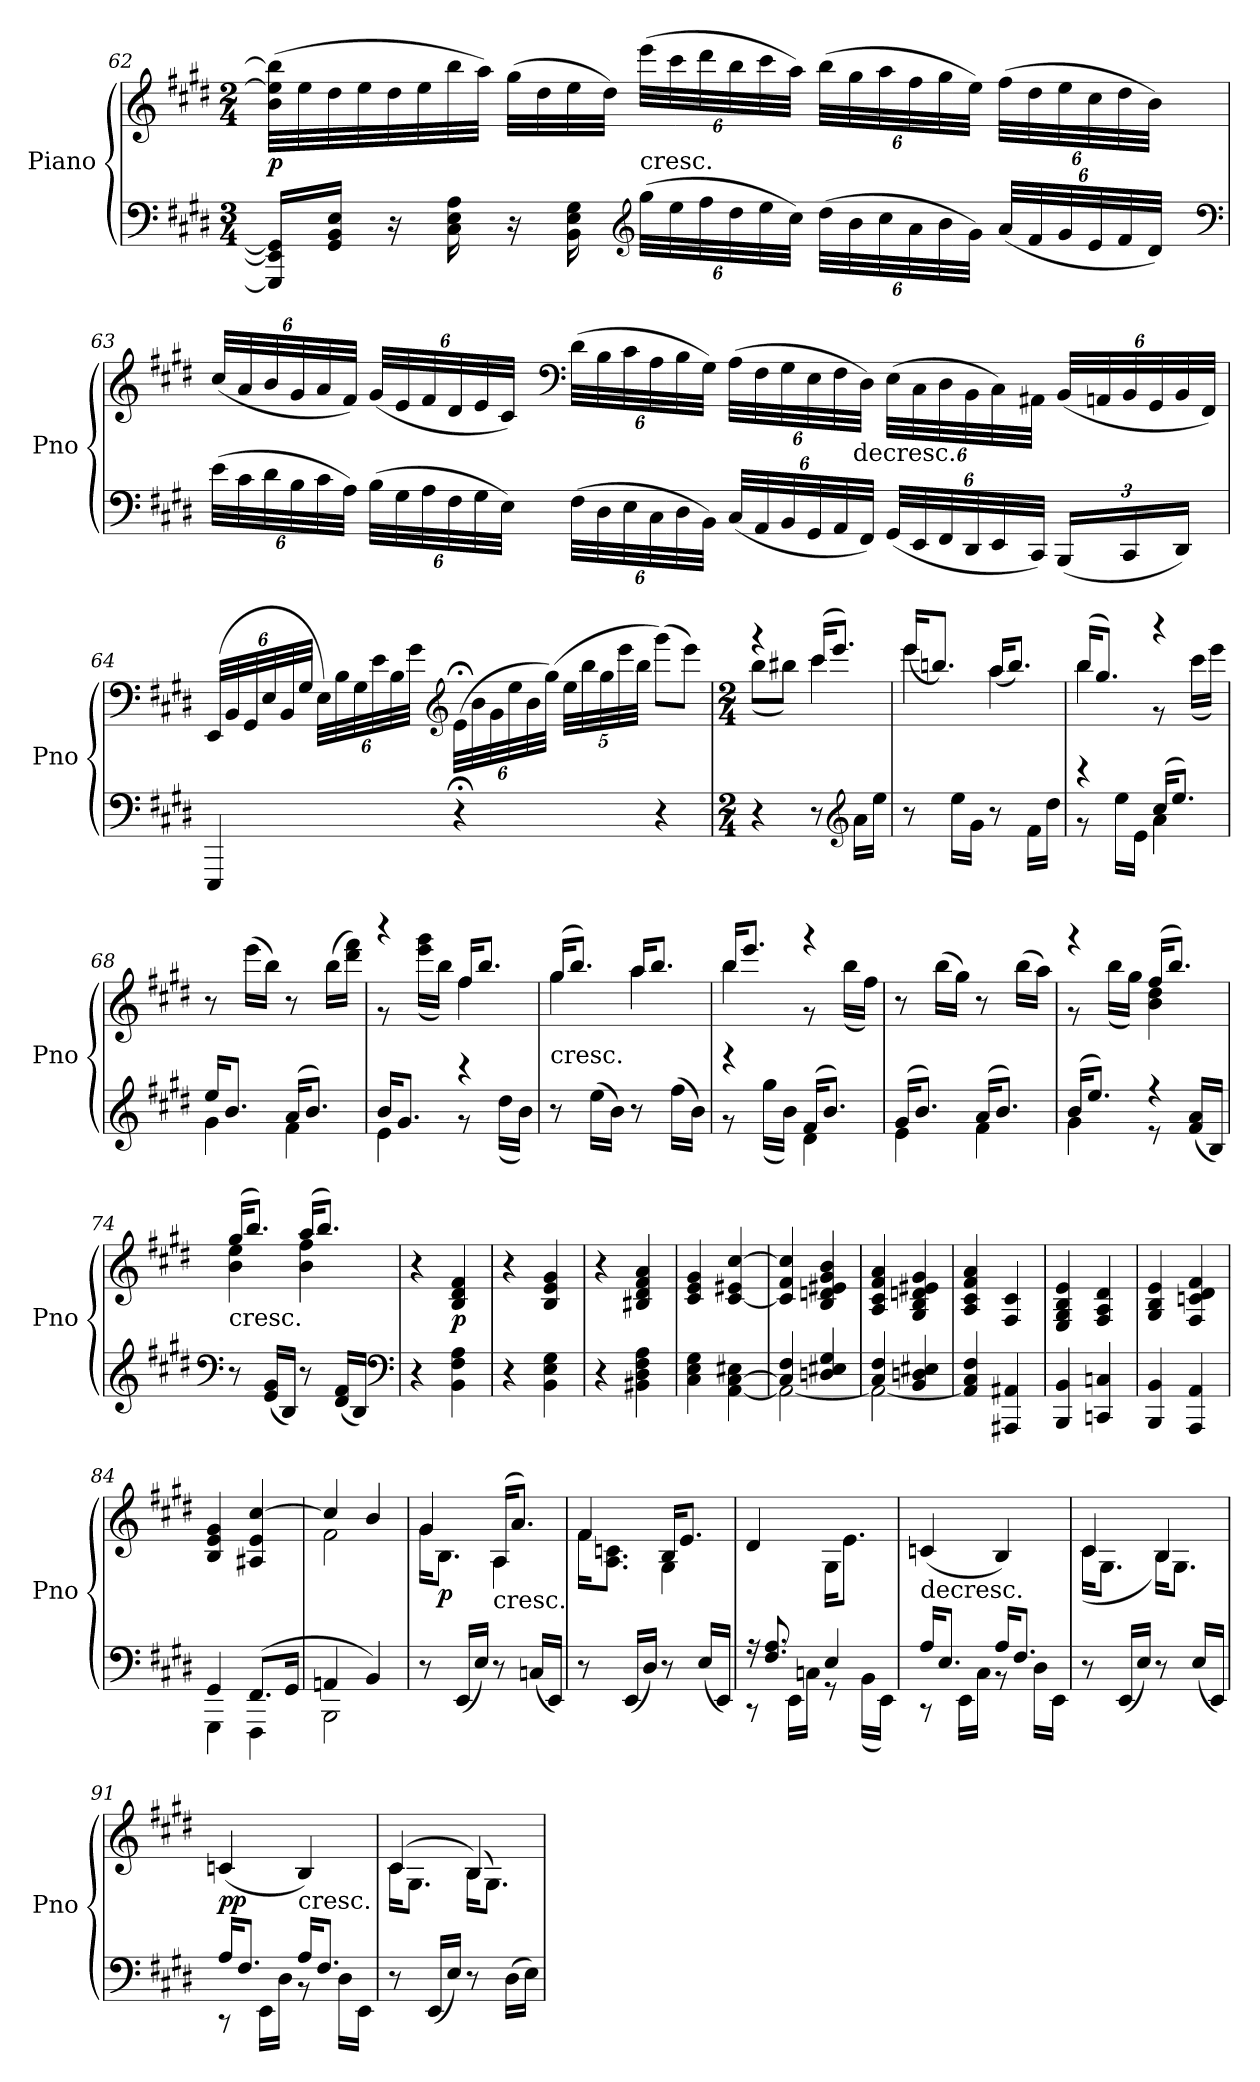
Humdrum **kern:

**kern	**kern	**dynam
*part1	*part1	*part1
*staff2	*staff1	*staff1/2
*I"Piano	*	*
*I'Pno	*	*
*clefF4	*clefG2	*
*k[f#c#g#d#]	*k[f#c#g#d#]	*
*M3/4	*M2/4	*
=62	=62	=62
16GGG#]/ 16EE]/ 16GG#]/LL	(32b\ 32ee]\ 32bb]\LLL	p
.	32ee\	.
16GG#/ 16BB/ 16E/JJ	32dd#\	.
.	32ee\	.
16r	32dd#\	.
.	32ee\	.
16C#\ 16E\ 16A\	32bb\	.
.	32aa\JJJ)	.
16r	(32gg#\LLL	.
.	32dd#\	.
16BB\ 16E\ 16G#\	32ee\	.
.	32dd#\JJJ)	.
*clefG2	*	*
!	!LO:TX:c:t=cresc.	!
(48gg#\LLL	(48eee\LLL	.
48ee\	48ccc#\	.
48ff#\	48ddd#\	.
48dd#\	48bb\	.
48ee\	48ccc#\	.
48cc#\JJJ)	48aa\JJJ)	.
(48dd#\LLL	(48bb\LLL	.
48b\	48gg#\	.
48cc#\	48aa\	.
48a\	48ff#\	.
48b\	48gg#\	.
48g#\JJJ)	48ee\JJJ)	.
(48a/LLL	(48ff#\LLL	.
48f#/	48dd#\	.
48g#/	48ee\	.
48e/	48cc#\	.
48f#/	48dd#\	.
48d#/JJJ)	48b\JJJ)	.
*clefF4	*	*
=63	=63	=63
(48e\LLL	(48cc#/LLL	.
48c#\	48a/	.
48d#\	48b/	.
48B\	48g#/	.
48c#\	48a/	.
48A\JJJ)	48f#/JJJ)	.
(48B\LLL	(48g#/LLL	.
48G#\	48e/	.
48A\	48f#/	.
48F#\	48d#/	.
48G#\	48e/	.
48E\JJJ)	48c#/JJJ)	.
*	*clefF4	*
(48F#\LLL	(48d#\LLL	.
48D#\	48B\	.
48E\	48c#\	.
48C#\	48A\	.
48D#\	48B\	.
48BB\JJJ)	48G#\JJJ)	.
(48C#/LLL	(48A\LLL	.
48AA/	48F#\	.
48BB/	48G#\	.
48GG#/	48E\	.
48AA/	48F#\	.
!	!LO:TX:c:t=decresc.	!
48FF#/JJJ)	48D#\JJJ)	.
(48GG#/LLL	(48E\LLL	.
48EE/	48C#\	.
48FF#/	48D#\	.
48DD#/	48BB\	.
48EE/	48C#\)	.
48CC#/JJJ)	48AA#X\JJJ	.
(24BBB/LL	(48BB/LLL	.
.	48AAn/	.
24CC#/	48BB/	.
.	48GG#/	.
24DD#/JJ)	48BB/	.
.	48FF#/JJJ)	.
=64	=64	=64
4EEE/	(48EE/LLL	.
.	48BB/	.
.	48GG#/	.
.	48E/	.
.	48BB/	.
.	48G#/JJJ	.
.	48E\LLL)	.
.	48B\	.
.	48G#\	.
.	48e\	.
.	48B\	.
.	48g#\JJJ	.
*	*clefG2	*
4r;<	(48e;<\LLL	.
.	48b\	.
.	48g#\	.
.	48ee\	.
.	48b\	.
.	(48gg#\JJJ)	.
.	40ee\LLL	.
.	40bb\	.
.	40gg#\	.
.	40eee\	.
.	40bb\JJJ	.
4r	(8ggg#\L)	.
.	8eee\J)	.
=65	=65	=65
*M2/4	*M2/4	*
*	*MM152	*
*	*^	*
4r	4r	(8bb\L	.
.	.	8bb#X\J)	.
8r	(16ccc#/KL	4ccc#\	.
.	8.eee/J)	.	.
*clefG2	*	*	*
16a\LL	.	.	.
16ee\JJ	.	.	.
=66	=66	=66	=66
8r	4eee\	(16eee/KL	.
.	.	8.bbn/J)	.
16ee\LL	.	.	.
16g#\JJ	.	.	.
8r	4aa\	(16aa/KL	.
.	.	8.bb/J)	.
16f#\LL	.	.	.
16dd#\JJ	.	.	.
=67	=67	=67	=67
*^	*	*	*
4r	8r	(16bb/KL	4bb\	.
.	.	8.gg#/J)	.	.
.	16ee\LL	.	.	.
.	16e\JJ	.	.	.
(16cc#/KL	4a\	4r	8r	.
8.ee/J)	.	.	.	.
.	.	.	(16ccc#\LL	.
.	.	.	16eee\JJ)	.
*	*	*v	*v	*
=68	=68	=68	=68
16ee/KL	4g#\	8r	.
8.b/J	.	.	.
.	.	(16eee\LL	.
.	.	16bb\JJ)	.
(16a/KL	4f#\	8r	.
8.b/J)	.	.	.
.	.	(16bb\LL	.
.	.	16ddd#\ 16fff#\JJ)	.
=69	=69	=69	=69
*	*	*^	*
16b/KL	4e\	4r	8r	.
8.g#/J	.	.	.	.
.	.	.	(16eee\ 16ggg#\LL	.
.	.	.	16bb\JJ)	.
4r	8r	16ff#/KL	4ff#\	.
.	.	8.bb/J	.	.
.	(16dd#\LL	.	.	.
.	16b\JJ)	.	.	.
=70	=70	=70	=70	=70
!	!	!LO:TX:c:t=cresc.	!	!
*v	*v	*	*	*
8r	(16gg#/KL	4gg#\	.
.	8.bb/J)	.	.
(16ee\LL	.	.	.
16b\JJ)	.	.	.
8r	16aa/KL	4aa\	.
.	8.bb/J	.	.
(16ff#\LL	.	.	.
16b\JJ)	.	.	.
=71	=71	=71	=71
*^	*	*	*
4r	8r	16bb/KL	4bb\	.
.	.	8.eee/J	.	.
.	(16gg#\LL	.	.	.
.	16b\JJ)	.	.	.
(16f#/KL	4d#\	4r	8r	.
8.b/J)	.	.	.	.
.	.	.	(16bb\LL	.
.	.	.	16ff#\JJ)	.
*	*	*v	*v	*
=72	=72	=72	=72
(16g#/KL	4e\	8r	.
8.b/J)	.	.	.
.	.	(16bb\LL	.
.	.	16gg#\JJ)	.
(16a/KL	4f#\	8r	.
8.b/J)	.	.	.
.	.	(16bb\LL	.
.	.	16aa\JJ)	.
=73	=73	=73	=73
*	*	*^	*
(16b/KL	4g#\	4r	8r	.
8.ee/J)	.	.	.	.
.	.	.	(16bb\LL	.
.	.	.	16gg#\JJ)	.
4r	8r	(16ff#/KL	4b\ 4dd#\	.
.	.	8.bb/J)	.	.
.	(16f#/ 16a/LL	.	.	.
.	16B/JJ)	.	.	.
=74	=74	=74	=74	=74
!	!	!LO:TX:c:t=cresc.	!	!
*v	*v	*	*	*
8r	(16gg#/KL	4b\ 4ee\	.
.	8.bb/J)	.	.
(16e/ 16g#/LL	.	.	.
16B/JJ)	.	.	.
8r	(16aa/KL	4b\ 4ff#\	.
.	8.bb/J)	.	.
(16d#/ 16f#/LL	.	.	.
16B/JJ)	.	.	.
*	*v	*v	*
*clefF4	*	*
=75	=75	=75
4r	4r	.
4BB\ 4F#\ 4A\	4B/ 4d#/ 4f#/	p
=76	=76	=76
4r	4r	.
4BB\ 4E\ 4G#\	4B/ 4e/ 4g#/	.
=77	=77	=77
4r	4r	.
4BB#X\ 4D#\ 4F#\ 4A\	4B#X/ 4d#/ 4f#/ 4a/	.
=78	=78	=78
4C#\ 4E\ 4G#\	4c#/ 4e/ 4g#/	.
[4AA\ [4C#\ 4E#X\	[4c#/ 4e#X/ [4cc#/	.
=79	=79	=79
*^	*	*
4C#]/ 4F#/	2AA\_	4c#]/ 4f#/ 4cc#]/	.
4Dn/ 4E#X/ 4G#/	.	4B/ 4dn/ 4e#X/ 4g#/ 4b/	.
=80	=80	=80	=80
4C#/ 4F#/	2AA\_	4A/ 4c#/ 4f#/ 4a/	.
4BB/ 4Dn/ 4E#X/	.	4G#/ 4B/ 4dn/ 4e#X/ 4g#/	.
*v	*v	*	*
=81	=81	=81
4AA]/ 4C#/ 4F#/	4A/ 4c#/ 4f#/ 4a/	.
4AAA#X/ 4AA#X/	4F#/ 4c#/	.
=82	=82	=82
4BBB/ 4BB/	4E/ 4G#/ 4B/ 4e/	.
4CCn/ 4Cn/	4F#/ 4A/ 4d#/	.
=83	=83	=83
4BBB/ 4BB/	4G#/ 4B/ 4e/	.
4AAA/ 4AA/	4F#/ 4cn/ 4d#/ 4f#/	.
=84	=84	=84
*^	*	*
4GG#/	4GGG#\	4B/ 4e/ 4g#/	.
(8.FF#/L	4FFF#\	4A#X/ 4e/ [4cc#/	.
16GG#/Jk	.	.	.
=85	=85	=85	=85
*	*	*^	*
4AAn/	2BBB\	4cc#/]	2f#\	.
4BB/)	.	4b/	.	.
*v	*v	*	*	*
=86	=86	=86	=86
8r	4g#/	16g#\KL	.
.	.	8.B\J	p
(16EE/LL	.	.	.
16E/JJ)	.	.	.
!	!LO:TX:c:t=cresc.	!	!
8r	(16A/KL	4A\	.
.	8.a/J)	.	.
(16Cn/LL	.	.	.
16EE/JJ)	.	.	.
=87	=87	=87	=87
8r	4f#/	16f#\KL	.
.	.	8.A\ 8.cn\J	.
(16EE/LL	.	.	.
16D#/JJ)	.	.	.
8r	16B/KL	4G#\	.
.	8.e/J	.	.
(16E/LL	.	.	.
16EE/JJ)	.	.	.
*	*v	*v	*
=88	=88	=88
*^	*	*
16r	8r	4d#/	.
8.F#/ 8.A/	.	.	.
.	16EE\LL	.	.
.	16Cn\JJ	.	.
4E/	8r	16G#\KL	.
.	.	8.e\J	.
.	(16BB\LL	.	.
.	16EE\JJ)	.	.
=89	=89	=89	=89
!	!	!LO:TX:c:t=decresc.	!
16A/KL	8r	(4cn/	.
8.E/J	.	.	.
.	16EE\LL	.	.
.	16C#\JJ	.	.
16A/KL	8r	4B/)	.
8.F#/J	.	.	.
.	16D#\LL	.	.
.	16EE\JJ	.	.
*v	*v	*	*
=90	=90	=90
*	*^	*
8r	4c#/	(16c#\KL	.
.	.	8.G#\J	.
(16EE/LL	.	.	.
16E/JJ)	.	.	.
8r	4B/	16B\KL)	.
.	.	8.G#\J	.
(16E/LL	.	.	.
16EE/JJ)	.	.	.
*	*v	*v	*
=91	=91	=91
*^	*	*
16A/KL	8r	(4cn/	pp
8.F#/J	.	.	.
.	16EE\LL	.	.
.	16D#\JJ	.	.
!	!	!LO:TX:c:t=cresc.	!
16A/KL	8r	4B/)	.
8.F#/J	.	.	.
.	16D#\LL	.	.
.	16EE\JJ	.	.
*v	*v	*	*
=92	=92	=92
*	*^	*
8r	(4c#/	16c#\KL	.
.	.	8.G#\J	.
(16EE/LL	.	.	.
16E/JJ)	.	.	.
8r	(4B/)	16B\KL	.
.	.	8.G#\J)	.
(16D#\LL	.	.	.
16E\JJ)	.	.	.
*	*v	*v	*
=	=	=
*-	*-	*-
